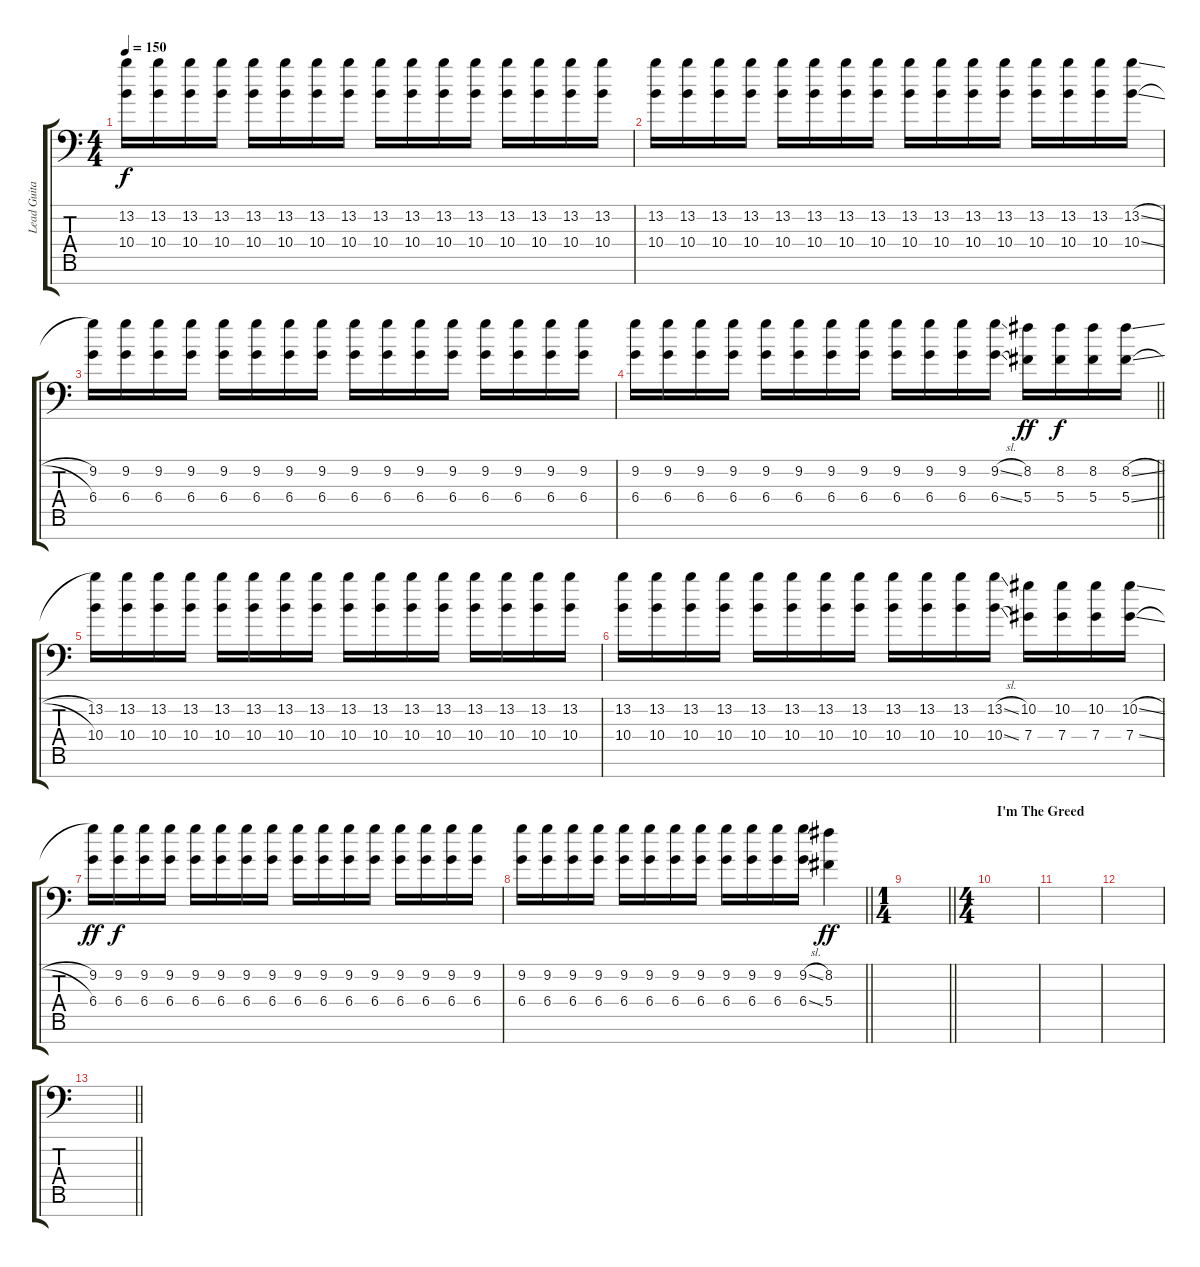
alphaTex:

\track ("Lead Guitar (Fredrik Thordendal)" "Lead Guita") {instrument distortionguitar}
\staff {score tabs}
\tuning (Eb4 Bb3 Gb3 Db3 Ab2 Eb2 Bb1) {hide}
\ts (4 4)
\tempo 150
\clef f4
\ks c
(13.2 10.4).16{dy f} (13.2 10.4).16 (13.2 10.4).16 (13.2 10.4).16 (13.2 10.4).16 (13.2 10.4).16 (13.2 10.4).16 (13.2 10.4).16 (13.2 10.4).16 (13.2 10.4).16 (13.2 10.4).16 (13.2 10.4).16 (13.2 10.4).16 (13.2 10.4).16 (13.2 10.4).16 (13.2 10.4).16 |
(13.2 10.4).16 (13.2 10.4).16 (13.2 10.4).16 (13.2 10.4).16 (13.2 10.4).16 (13.2 10.4).16 (13.2 10.4).16 (13.2 10.4).16 (13.2 10.4).16 (13.2 10.4).16 (13.2 10.4).16 (13.2 10.4).16 (13.2 10.4).16 (13.2 10.4).16 (13.2 10.4).16 (13.2{sl} 10.4{sl}).16 |
(9.2 6.4).16 (9.2 6.4).16 (9.2 6.4).16 (9.2 6.4).16 (9.2 6.4).16 (9.2 6.4).16 (9.2 6.4).16 (9.2 6.4).16 (9.2 6.4).16 (9.2 6.4).16 (9.2 6.4).16 (9.2 6.4).16 (9.2 6.4).16 (9.2 6.4).16 (9.2 6.4).16 (9.2 6.4).16 |
\barLineRight lightlight
(9.2 6.4).16 (9.2 6.4).16 (9.2 6.4).16 (9.2 6.4).16 (9.2 6.4).16 (9.2 6.4).16 (9.2 6.4).16 (9.2 6.4).16 (9.2 6.4).16 (9.2 6.4).16 (9.2 6.4).16 (9.2{sl} 6.4{sl}).16 (8.2 5.4).16{dy ff} (8.2 5.4).16{dy f} (8.2 5.4).16 (8.2{sl} 5.4{sl}).16 |
(13.2 10.4).16 (13.2 10.4).16 (13.2 10.4).16 (13.2 10.4).16 (13.2 10.4).16 (13.2 10.4).16 (13.2 10.4).16 (13.2 10.4).16 (13.2 10.4).16 (13.2 10.4).16 (13.2 10.4).16 (13.2 10.4).16 (13.2 10.4).16 (13.2 10.4).16 (13.2 10.4).16 (13.2 10.4).16 |
(13.2 10.4).16 (13.2 10.4).16 (13.2 10.4).16 (13.2 10.4).16 (13.2 10.4).16 (13.2 10.4).16 (13.2 10.4).16 (13.2 10.4).16 (13.2 10.4).16 (13.2 10.4).16 (13.2 10.4).16 (13.2{sl} 10.4{sl}).16 (10.2 7.4).16 (10.2 7.4).16 (10.2 7.4).16 (10.2{sl} 7.4{sl}).16 |
(9.2 6.4).16{dy ff} (9.2 6.4).16{dy f} (9.2 6.4).16 (9.2 6.4).16 (9.2 6.4).16 (9.2 6.4).16 (9.2 6.4).16 (9.2 6.4).16 (9.2 6.4).16 (9.2 6.4).16 (9.2 6.4).16 (9.2 6.4).16 (9.2 6.4).16 (9.2 6.4).16 (9.2 6.4).16 (9.2 6.4).16 |
\barLineRight lightlight
(9.2 6.4).16 (9.2 6.4).16 (9.2 6.4).16 (9.2 6.4).16 (9.2 6.4).16 (9.2 6.4).16 (9.2 6.4).16 (9.2 6.4).16 (9.2 6.4).16 (9.2 6.4).16 (9.2 6.4).16 (9.2{sl} 6.4{sl}).16 (8.2 5.4).4{dy ff} |
\ts (1 4)
\barLineRight lightlight
|
\ts (4 4)
\section ("" "I'm The Greed")
|
|
|
\barLineRight lightlight
